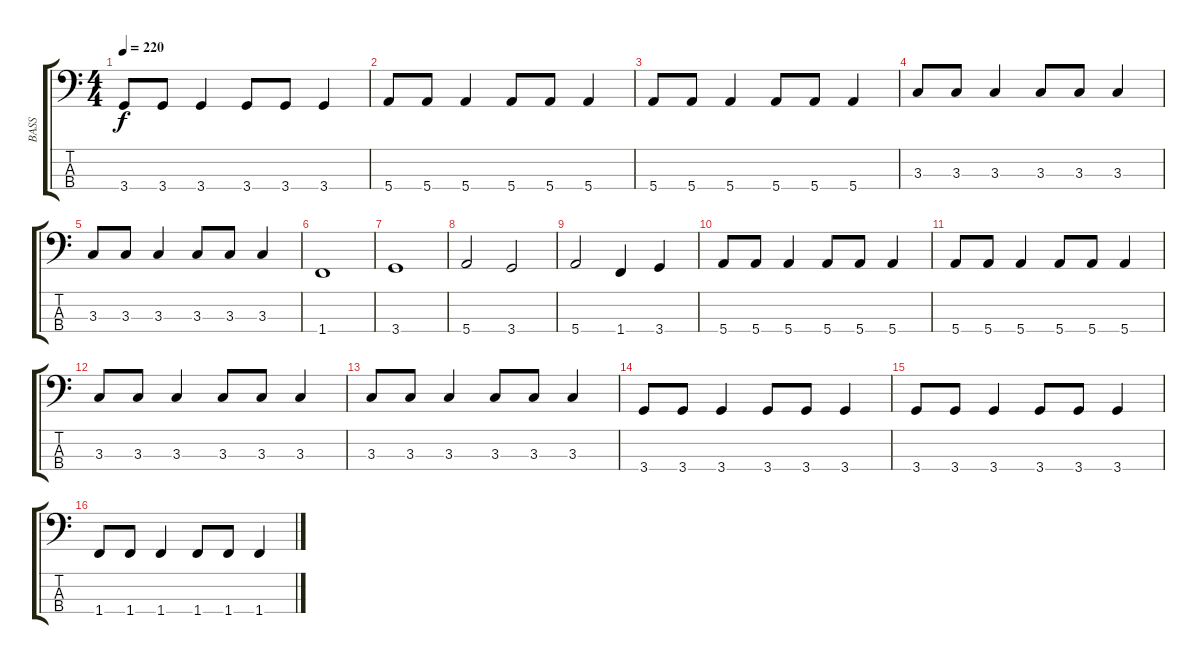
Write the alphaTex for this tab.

\track ("BASS" "BASS") {instrument electricbassfinger}
\staff {score tabs}
\tuning (G2 D2 A1 E1) {hide}
\ts (4 4)
\tempo 220
\clef f4
\ks c
3.4.8{dy f} 3.4.8 3.4.4 3.4.8 3.4.8 3.4.4 |
5.4.8 5.4.8 5.4.4 5.4.8 5.4.8 5.4.4 |
5.4.8 5.4.8 5.4.4 5.4.8 5.4.8 5.4.4 |
3.3.8 3.3.8 3.3.4 3.3.8 3.3.8 3.3.4 |
3.3.8 3.3.8 3.3.4 3.3.8 3.3.8 3.3.4 |
1.4.1 |
3.4.1 |
5.4.2 3.4.2 |
5.4.2 1.4.4 3.4.4 |
5.4.8 5.4.8 5.4.4 5.4.8 5.4.8 5.4.4 |
5.4.8 5.4.8 5.4.4 5.4.8 5.4.8 5.4.4 |
3.3.8 3.3.8 3.3.4 3.3.8 3.3.8 3.3.4 |
3.3.8 3.3.8 3.3.4 3.3.8 3.3.8 3.3.4 |
3.4.8 3.4.8 3.4.4 3.4.8 3.4.8 3.4.4 |
3.4.8 3.4.8 3.4.4 3.4.8 3.4.8 3.4.4 |
1.4.8 1.4.8 1.4.4 1.4.8 1.4.8 1.4.4
